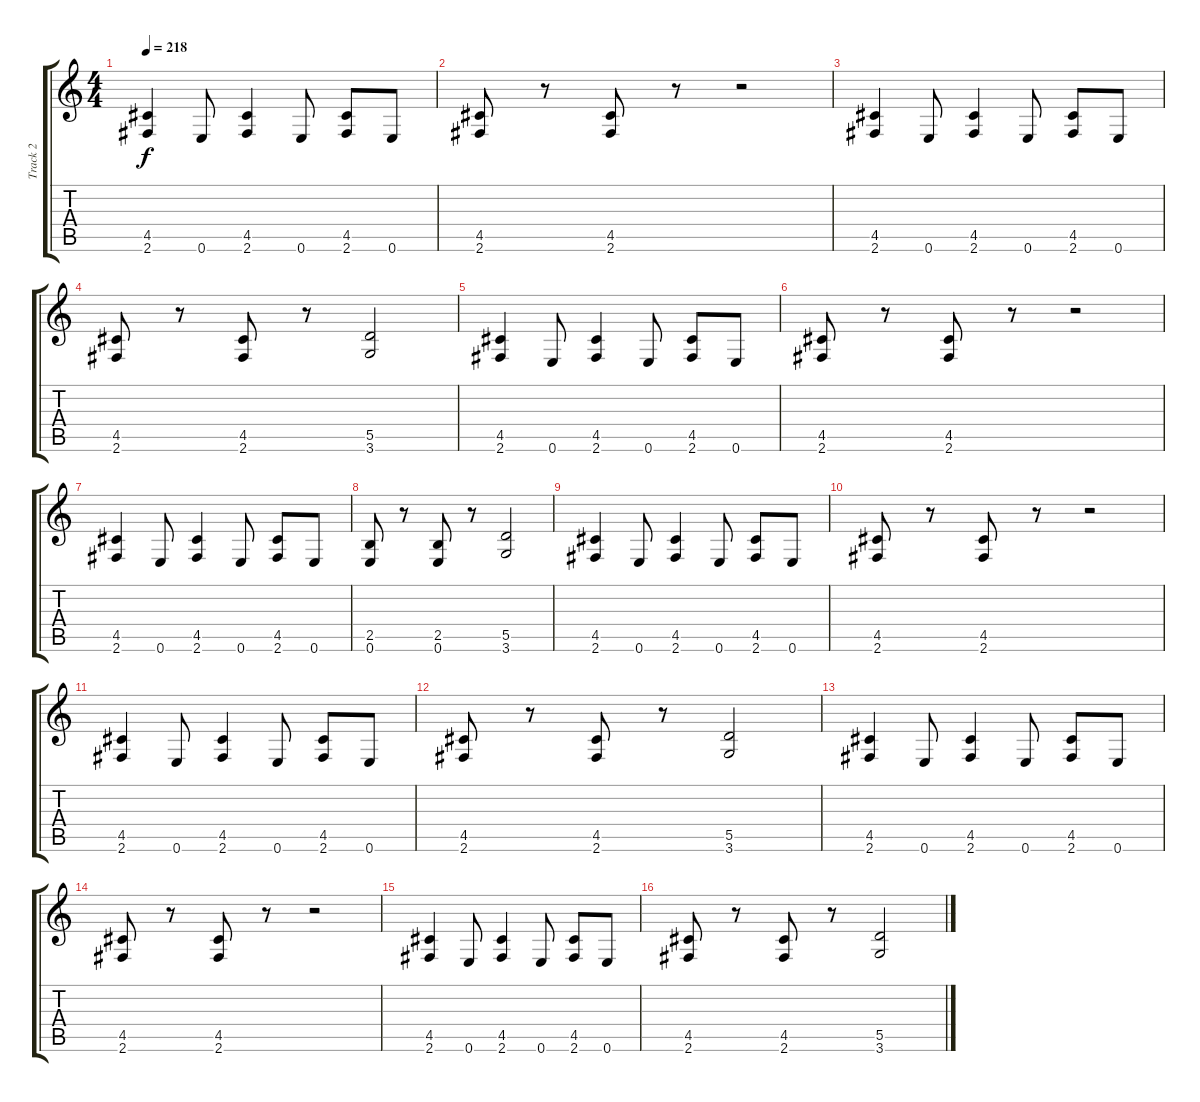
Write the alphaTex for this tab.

\track ("Track 2" "Track 2") {instrument distortionguitar}
\staff {score tabs}
\tuning (E4 B3 G3 D3 A2 E2) {hide}
\ts (4 4)
\tempo 218
\clef g2
\ks c
(4.5 2.6).4{dy f instrument distortionguitar} 0.6.8 (4.5 2.6).4 0.6.8 (4.5 2.6).8 0.6.8 |
(4.5 2.6).8 r.8 (4.5 2.6).8 r.8 r.2 |
(4.5 2.6).4 0.6.8 (4.5 2.6).4 0.6.8 (4.5 2.6).8 0.6.8 |
(4.5 2.6).8 r.8 (4.5 2.6).8 r.8 (5.5 3.6).2 |
(4.5 2.6).4 0.6.8 (4.5 2.6).4 0.6.8 (4.5 2.6).8 0.6.8 |
(4.5 2.6).8 r.8 (4.5 2.6).8 r.8 r.2 |
(4.5 2.6).4 0.6.8 (4.5 2.6).4 0.6.8 (4.5 2.6).8 0.6.8 |
(2.5 0.6).8 r.8 (2.5 0.6).8 r.8 (5.5 3.6).2 |
(4.5 2.6).4 0.6.8 (4.5 2.6).4 0.6.8 (4.5 2.6).8 0.6.8 |
(4.5 2.6).8 r.8 (4.5 2.6).8 r.8 r.2 |
(4.5 2.6).4 0.6.8 (4.5 2.6).4 0.6.8 (4.5 2.6).8 0.6.8 |
(4.5 2.6).8 r.8 (4.5 2.6).8 r.8 (5.5 3.6).2 |
(4.5 2.6).4 0.6.8 (4.5 2.6).4 0.6.8 (4.5 2.6).8 0.6.8 |
(4.5 2.6).8 r.8 (4.5 2.6).8 r.8 r.2 |
(4.5 2.6).4 0.6.8 (4.5 2.6).4 0.6.8 (4.5 2.6).8 0.6.8 |
(4.5 2.6).8 r.8 (4.5 2.6).8 r.8 (5.5 3.6).2
